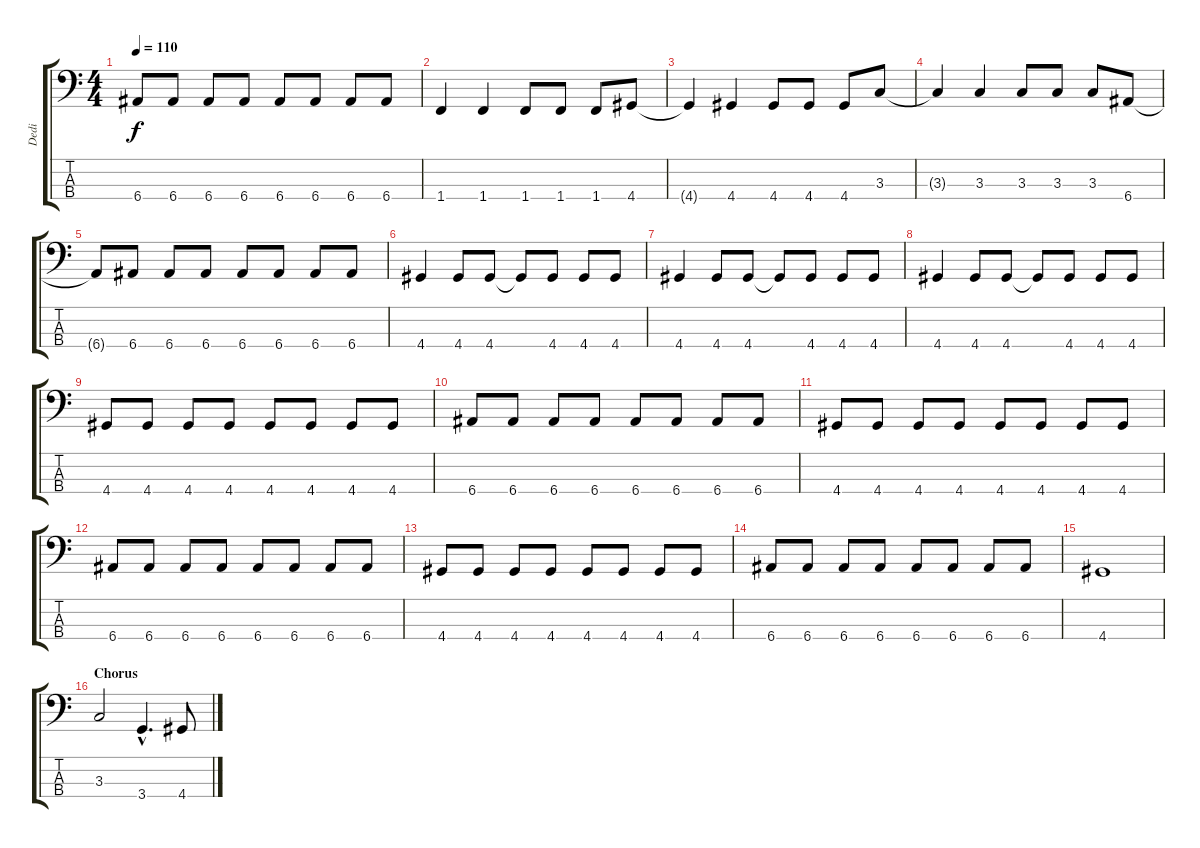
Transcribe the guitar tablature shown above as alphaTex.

\track ("Dedi" "Dedi") {instrument acousticbass}
\staff {score tabs}
\tuning (G2 D2 A1 E1) {hide}
\ts (4 4)
\tempo 110
\clef f4
\ks c
6.4{t}.8{dy f} 6.4.8 6.4.8 6.4.8 6.4.8 6.4.8 6.4.8 6.4.8 |
1.4.4 1.4.4 1.4.8 1.4.8 1.4.8 4.4.8 |
4.4{t}.4 4.4.4 4.4.8 4.4.8 4.4.8 3.3.8 |
3.3{t}.4 3.3.4 3.3.8 3.3.8 3.3.8 6.4.8 |
6.4{t}.8 6.4.8 6.4.8 6.4.8 6.4.8 6.4.8 6.4.8 6.4.8 |
4.4.4 4.4.8 4.4.8 4.4{t}.8 4.4.8 4.4.8 4.4.8 |
4.4.4 4.4.8 4.4.8 4.4{t}.8 4.4.8 4.4.8 4.4.8 |
4.4.4 4.4.8 4.4.8 4.4{t}.8 4.4.8 4.4.8 4.4.8 |
4.4.8 4.4.8 4.4.8 4.4.8 4.4.8 4.4.8 4.4.8 4.4.8 |
6.4.8 6.4.8 6.4.8 6.4.8 6.4.8 6.4.8 6.4.8 6.4.8 |
4.4.8 4.4.8 4.4.8 4.4.8 4.4.8 4.4.8 4.4.8 4.4.8 |
6.4.8 6.4.8 6.4.8 6.4.8 6.4.8 6.4.8 6.4.8 6.4.8 |
4.4.8 4.4.8 4.4.8 4.4.8 4.4.8 4.4.8 4.4.8 4.4.8 |
6.4.8 6.4.8 6.4.8 6.4.8 6.4.8 6.4.8 6.4.8 6.4.8 |
4.4.1 |
\section ("" "Chorus")
3.3.2 3.4{hac}.4{d} 4.4.8
